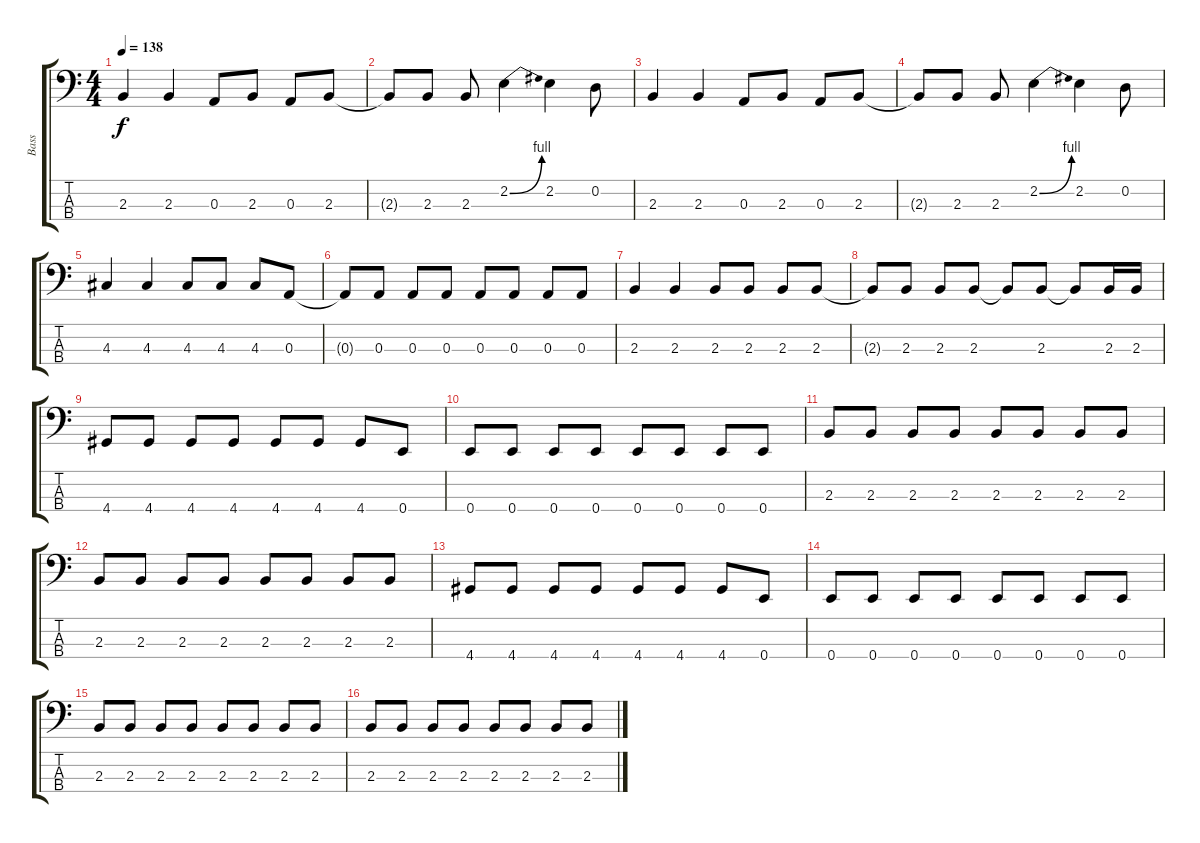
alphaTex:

\track ("Bass" "Bass") {instrument electricbassfinger}
\staff {score tabs}
\tuning (G2 D2 A1 E1) {hide}
\ts (4 4)
\tempo 138
\clef f4
\ks c
2.3.4{dy f} 2.3.4 0.3.8 2.3.8 0.3.8 2.3.8 |
2.3{t}.8 2.3.8 2.3.8 2.2{be (bend 0 0 60 4)}.4 2.2.4 0.2.8 |
2.3.4 2.3.4 0.3.8 2.3.8 0.3.8 2.3.8 |
2.3{t}.8 2.3.8 2.3.8 2.2{be (bend 0 0 60 4)}.4 2.2.4 0.2.8 |
4.3.4 4.3.4 4.3.8 4.3.8 4.3.8 0.3.8 |
0.3{t}.8 0.3.8 0.3.8 0.3.8 0.3.8 0.3.8 0.3.8 0.3.8 |
2.3.4 2.3.4 2.3.8 2.3.8 2.3.8 2.3.8 |
2.3{t}.8 2.3.8 2.3.8 2.3.8 2.3{t}.8 2.3.8 2.3{t}.8 2.3.16 2.3.16 |
4.4.8 4.4.8 4.4.8 4.4.8 4.4.8 4.4.8 4.4.8 0.4.8 |
0.4.8 0.4.8 0.4.8 0.4.8 0.4.8 0.4.8 0.4.8 0.4.8 |
2.3.8 2.3.8 2.3.8 2.3.8 2.3.8 2.3.8 2.3.8 2.3.8 |
2.3.8 2.3.8 2.3.8 2.3.8 2.3.8 2.3.8 2.3.8 2.3.8 |
4.4.8 4.4.8 4.4.8 4.4.8 4.4.8 4.4.8 4.4.8 0.4.8 |
0.4.8 0.4.8 0.4.8 0.4.8 0.4.8 0.4.8 0.4.8 0.4.8 |
2.3.8 2.3.8 2.3.8 2.3.8 2.3.8 2.3.8 2.3.8 2.3.8 |
2.3.8 2.3.8 2.3.8 2.3.8 2.3.8 2.3.8 2.3.8 2.3.8
